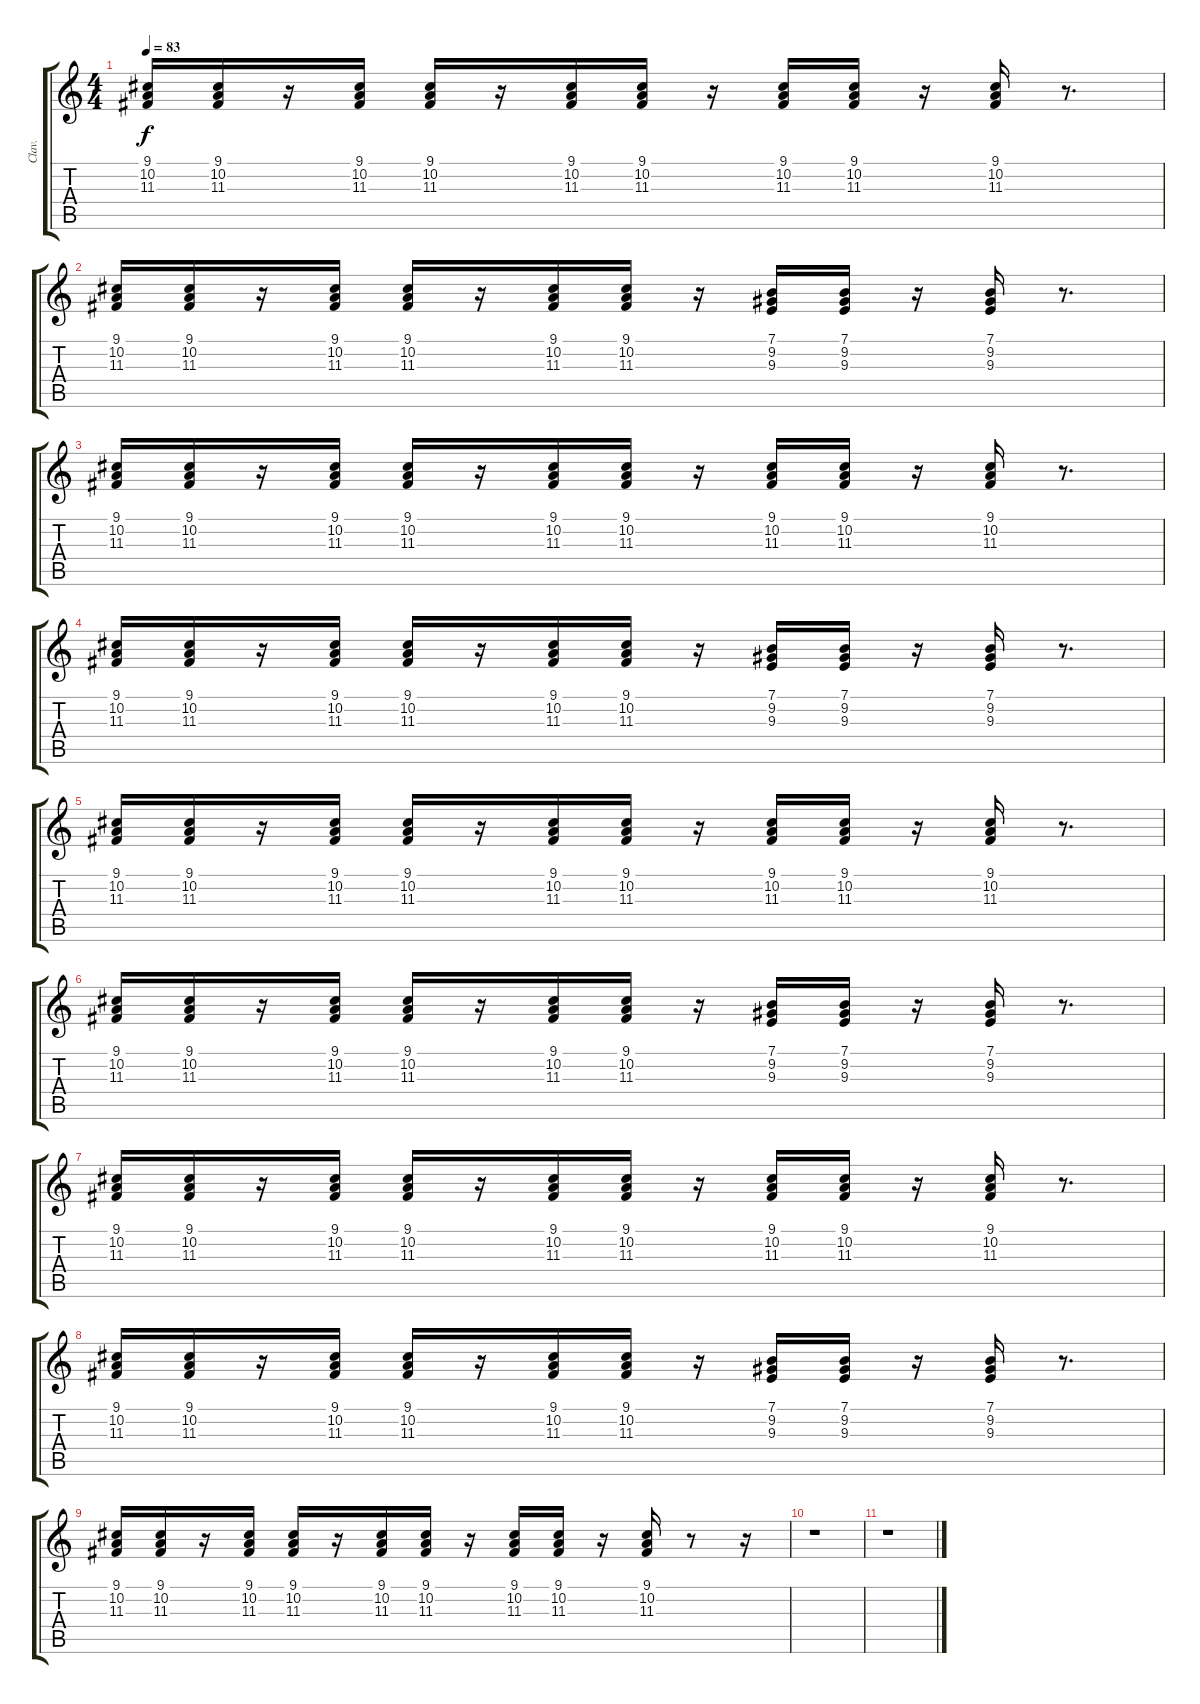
\track ("Clav." "Clav.") {instrument clavinet}
\staff {score tabs}
\tuning (E4 B3 G3 D3 A2 E2) {hide}
\ts (4 4)
\tempo 83
\clef g2
\ks c
(9.1 10.2 11.3).16{dy f} (9.1 10.2 11.3).16 r.16 (9.1 10.2 11.3).16 (9.1 10.2 11.3).16 r.16 (9.1 10.2 11.3).16 (9.1 10.2 11.3).16 r.16 (9.1 10.2 11.3).16 (9.1 10.2 11.3).16 r.16 (9.1 10.2 11.3).16 r.8{d} |
(9.1 10.2 11.3).16 (9.1 10.2 11.3).16 r.16 (9.1 10.2 11.3).16 (9.1 10.2 11.3).16 r.16 (9.1 10.2 11.3).16 (9.1 10.2 11.3).16 r.16 (7.1 9.2 9.3).16 (7.1 9.2 9.3).16 r.16 (7.1 9.2 9.3).16 r.8{d} |
(9.1 10.2 11.3).16 (9.1 10.2 11.3).16 r.16 (9.1 10.2 11.3).16 (9.1 10.2 11.3).16 r.16 (9.1 10.2 11.3).16 (9.1 10.2 11.3).16 r.16 (9.1 10.2 11.3).16 (9.1 10.2 11.3).16 r.16 (9.1 10.2 11.3).16 r.8{d} |
(9.1 10.2 11.3).16 (9.1 10.2 11.3).16 r.16 (9.1 10.2 11.3).16 (9.1 10.2 11.3).16 r.16 (9.1 10.2 11.3).16 (9.1 10.2 11.3).16 r.16 (7.1 9.2 9.3).16 (7.1 9.2 9.3).16 r.16 (7.1 9.2 9.3).16 r.8{d} |
(9.1 10.2 11.3).16 (9.1 10.2 11.3).16 r.16 (9.1 10.2 11.3).16 (9.1 10.2 11.3).16 r.16 (9.1 10.2 11.3).16 (9.1 10.2 11.3).16 r.16 (9.1 10.2 11.3).16 (9.1 10.2 11.3).16 r.16 (9.1 10.2 11.3).16 r.8{d} |
(9.1 10.2 11.3).16 (9.1 10.2 11.3).16 r.16 (9.1 10.2 11.3).16 (9.1 10.2 11.3).16 r.16 (9.1 10.2 11.3).16 (9.1 10.2 11.3).16 r.16 (7.1 9.2 9.3).16 (7.1 9.2 9.3).16 r.16 (7.1 9.2 9.3).16 r.8{d} |
(9.1 10.2 11.3).16 (9.1 10.2 11.3).16 r.16 (9.1 10.2 11.3).16 (9.1 10.2 11.3).16 r.16 (9.1 10.2 11.3).16 (9.1 10.2 11.3).16 r.16 (9.1 10.2 11.3).16 (9.1 10.2 11.3).16 r.16 (9.1 10.2 11.3).16 r.8{d} |
(9.1 10.2 11.3).16 (9.1 10.2 11.3).16 r.16 (9.1 10.2 11.3).16 (9.1 10.2 11.3).16 r.16 (9.1 10.2 11.3).16 (9.1 10.2 11.3).16 r.16 (7.1 9.2 9.3).16 (7.1 9.2 9.3).16 r.16 (7.1 9.2 9.3).16 r.8{d} |
(9.1 10.2 11.3).16 (9.1 10.2 11.3).16 r.16 (9.1 10.2 11.3).16 (9.1 10.2 11.3).16 r.16 (9.1 10.2 11.3).16 (9.1 10.2 11.3).16 r.16 (9.1 10.2 11.3).16 (9.1 10.2 11.3).16 r.16 (9.1 10.2 11.3).16 r.8 r.16 |
r.1 |
r.1
